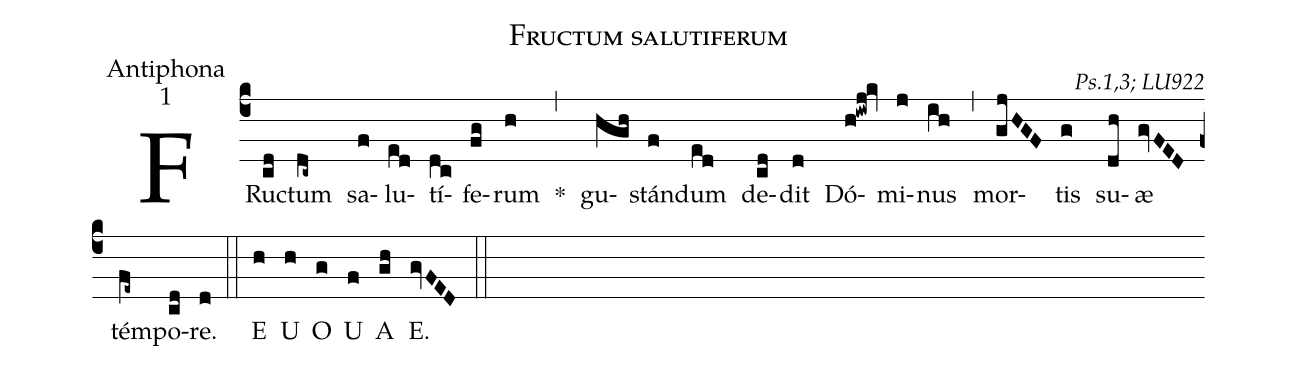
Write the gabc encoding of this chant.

name:Fructum salutiferum;
office-part:Antiphona;
mode:1;
commentary:Ps.1,3; LU922;
%%
(c4) FRu(cd)ctum(dc~) sa(f)lu(ed)tí(dc)fe(fg)rum(h) *(,)
gu(hgh)stán(f)dum(ed) de(cd)dit(d) Dó(h!iwj!kv)mi(j)nus(ih) (,)
mor(gjHGF)tis(g) su(dh)æ(gvFED) tém(fe~)po(cd)re.(d) (::)

E(h) U(h) O(g) U(f) A(gh) E.(gvFED) (::)
